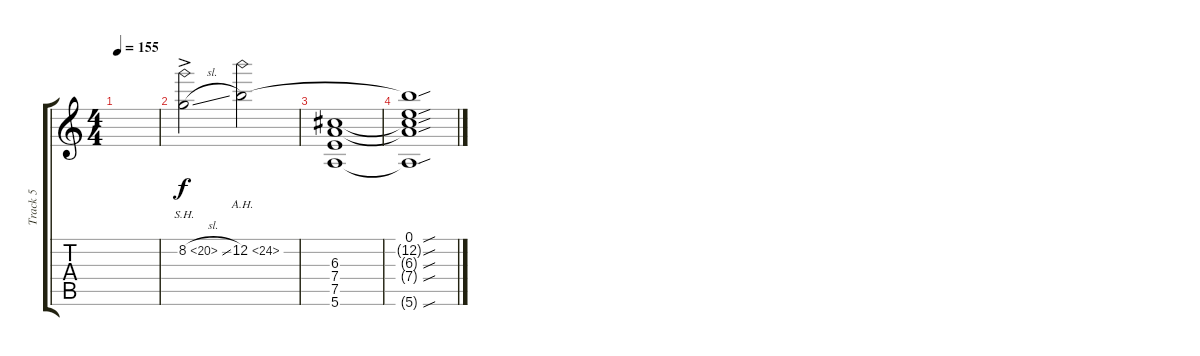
\track ("Track 5" "Track 5") {instrument distortionguitar}
\staff {score tabs}
\tuning (E4 B3 G3 D3 A2 E2) {hide}
\ts (4 4)
\tempo 155
\clef g2
\ks c
|
8.2{sh 12 sl ac}.2 12.2{ah 12}.2 |
(6.3 7.4 7.5 5.6).1 |
(0.1{sou} 12.2{sou t} 6.3{sou t} 7.4{sou t} 5.6{sou t}).1{dy f}
